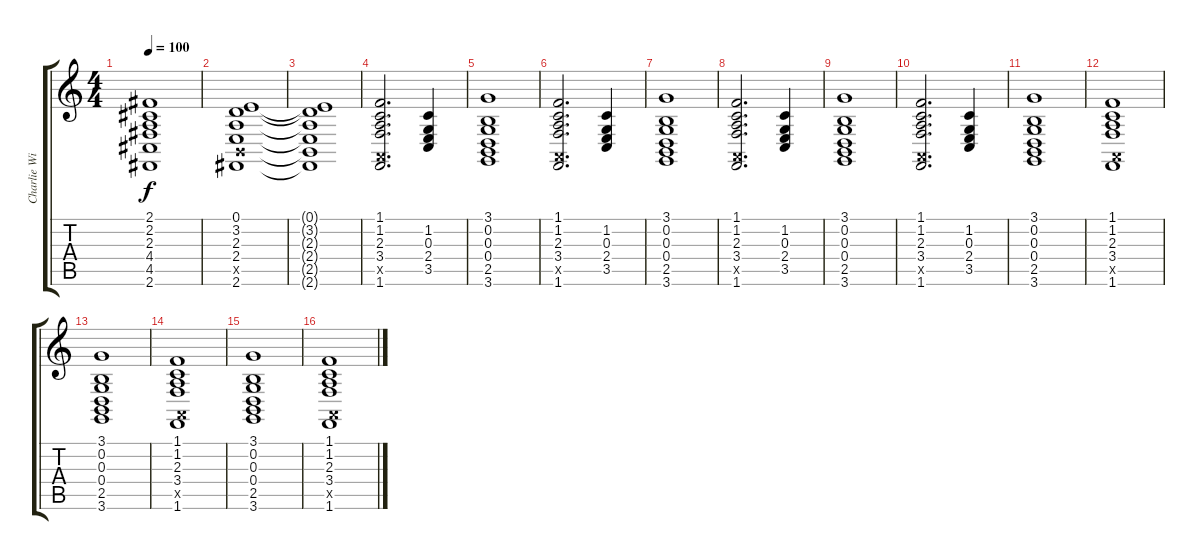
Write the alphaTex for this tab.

\track ("Charlie Wilson" "Charlie Wi") {instrument honkytonkpiano}
\staff {score tabs}
\tuning (E4 B3 G3 D3 A2 E2) {hide}
\ts (4 4)
\tempo 100
\clef g2
\ks c
(2.1{t} 2.2{t} 2.3{t} 4.4{t} 4.5{t} 2.6{t}).1{dy f} |
(0.1 3.2 2.3 2.4 2.5{x} 2.6).1 |
(0.1{t} 3.2{t} 2.3{t} 2.4{t} 2.5{t} 2.6{t}).1 |
(1.1 1.2 2.3 3.4 0.5{x} 1.6).2{d} (1.2 0.3 2.4 3.5).4 |
(3.1 0.2 0.3 0.4 2.5 3.6).1 |
(1.1 1.2 2.3 3.4 0.5{x} 1.6).2{d} (1.2 0.3 2.4 3.5).4 |
(3.1 0.2 0.3 0.4 2.5 3.6).1 |
(1.1 1.2 2.3 3.4 0.5{x} 1.6).2{d} (1.2 0.3 2.4 3.5).4 |
(3.1 0.2 0.3 0.4 2.5 3.6).1 |
(1.1 1.2 2.3 3.4 0.5{x} 1.6).2{d} (1.2 0.3 2.4 3.5).4 |
(3.1 0.2 0.3 0.4 2.5 3.6).1 |
(1.1 1.2 2.3 3.4 0.5{x} 1.6).1 |
(3.1 0.2 0.3 0.4 2.5 3.6).1 |
(1.1 1.2 2.3 3.4 0.5{x} 1.6).1 |
(3.1 0.2 0.3 0.4 2.5 3.6).1 |
(1.1 1.2 2.3 3.4 0.5{x} 1.6).1
